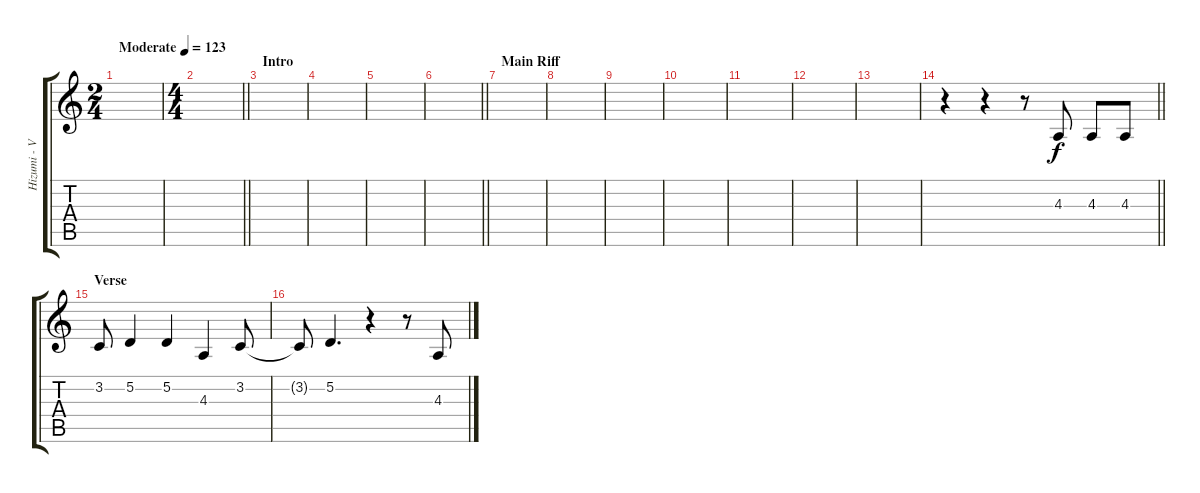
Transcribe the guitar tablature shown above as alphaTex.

\track ("Hizumi - Vocals" "Hizumi - V") {instrument lead6voice}
\staff {score tabs}
\tuning (D4 A3 F3 C3 G2 D2) {hide}
\ts (2 4)
\tempo (123 "Moderate")
\clef g2
\ks c
|
\ts (4 4)
\barLineRight lightlight
|
\section ("" "Intro")
|
|
|
\barLineRight lightlight
|
\section ("" "Main Riff")
|
|
|
|
|
|
|
\barLineRight lightlight
r.4 r.4 r.8 4.3.8 4.3.8 4.3.8 |
\section ("" "Verse")
3.2.8 5.2.4 5.2.4 4.3.4 3.2.8 |
3.2{t}.8 5.2.4{d} r.4 r.8 4.3.8
